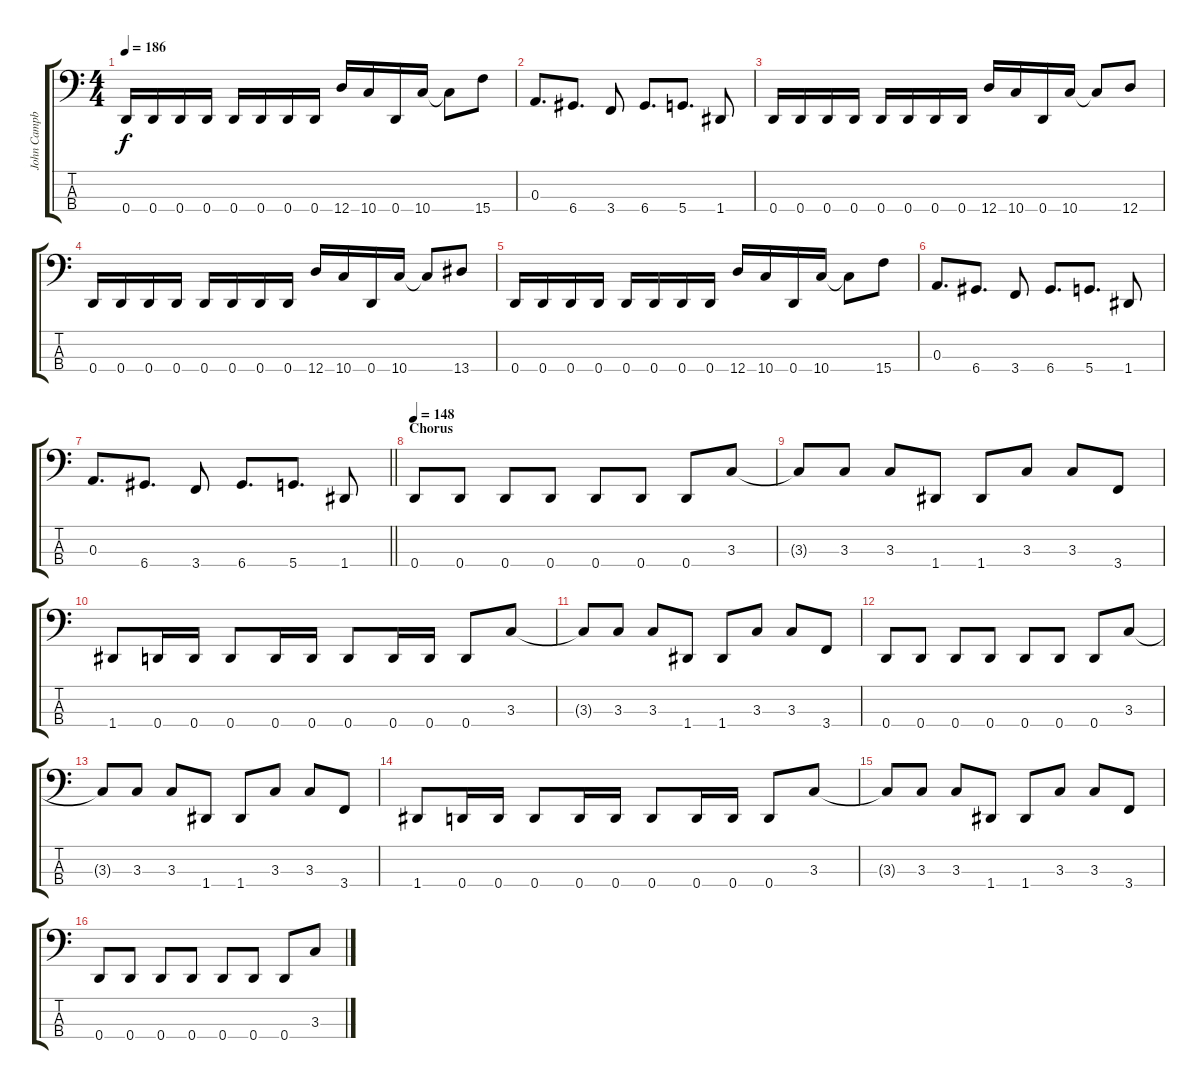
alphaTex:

\track ("John Campbell (Bass)" "John Campb") {instrument electricbasspick}
\staff {score tabs}
\tuning (G2 D2 A1 D1) {hide}
\ts (4 4)
\tempo 186
\clef f4
\ks c
0.4.16{dy f} 0.4.16 0.4.16 0.4.16 0.4.16 0.4.16 0.4.16 0.4.16 12.4.16 10.4.16 0.4.16 10.4.16 10.4{t}.8 15.4.8 |
0.3.8{d} 6.4.8{d} 3.4.8 6.4.8{d} 5.4.8{d} 1.4.8 |
0.4.16 0.4.16 0.4.16 0.4.16 0.4.16 0.4.16 0.4.16 0.4.16 12.4.16 10.4.16 0.4.16 10.4.16 10.4{t}.8 12.4.8 |
0.4.16 0.4.16 0.4.16 0.4.16 0.4.16 0.4.16 0.4.16 0.4.16 12.4.16 10.4.16 0.4.16 10.4.16 10.4{t}.8 13.4.8 |
0.4.16 0.4.16 0.4.16 0.4.16 0.4.16 0.4.16 0.4.16 0.4.16 12.4.16 10.4.16 0.4.16 10.4.16 10.4{t}.8 15.4.8 |
0.3.8{d} 6.4.8{d} 3.4.8 6.4.8{d} 5.4.8{d} 1.4.8 |
\barLineRight lightlight
0.3.8{d} 6.4.8{d} 3.4.8 6.4.8{d} 5.4.8{d} 1.4.8 |
\section ("" "Chorus")
\tempo 148
0.4.8 0.4.8 0.4.8 0.4.8 0.4.8 0.4.8 0.4.8 3.3.8 |
3.3{t}.8 3.3.8 3.3.8 1.4.8 1.4.8 3.3.8 3.3.8 3.4.8 |
1.4.8 0.4.16 0.4.16 0.4.8 0.4.16 0.4.16 0.4.8 0.4.16 0.4.16 0.4.8 3.3.8 |
3.3{t}.8 3.3.8 3.3.8 1.4.8 1.4.8 3.3.8 3.3.8 3.4.8 |
0.4.8 0.4.8 0.4.8 0.4.8 0.4.8 0.4.8 0.4.8 3.3.8 |
3.3{t}.8 3.3.8 3.3.8 1.4.8 1.4.8 3.3.8 3.3.8 3.4.8 |
1.4.8 0.4.16 0.4.16 0.4.8 0.4.16 0.4.16 0.4.8 0.4.16 0.4.16 0.4.8 3.3.8 |
3.3{t}.8 3.3.8 3.3.8 1.4.8 1.4.8 3.3.8 3.3.8 3.4.8 |
0.4.8 0.4.8 0.4.8 0.4.8 0.4.8 0.4.8 0.4.8 3.3.8
